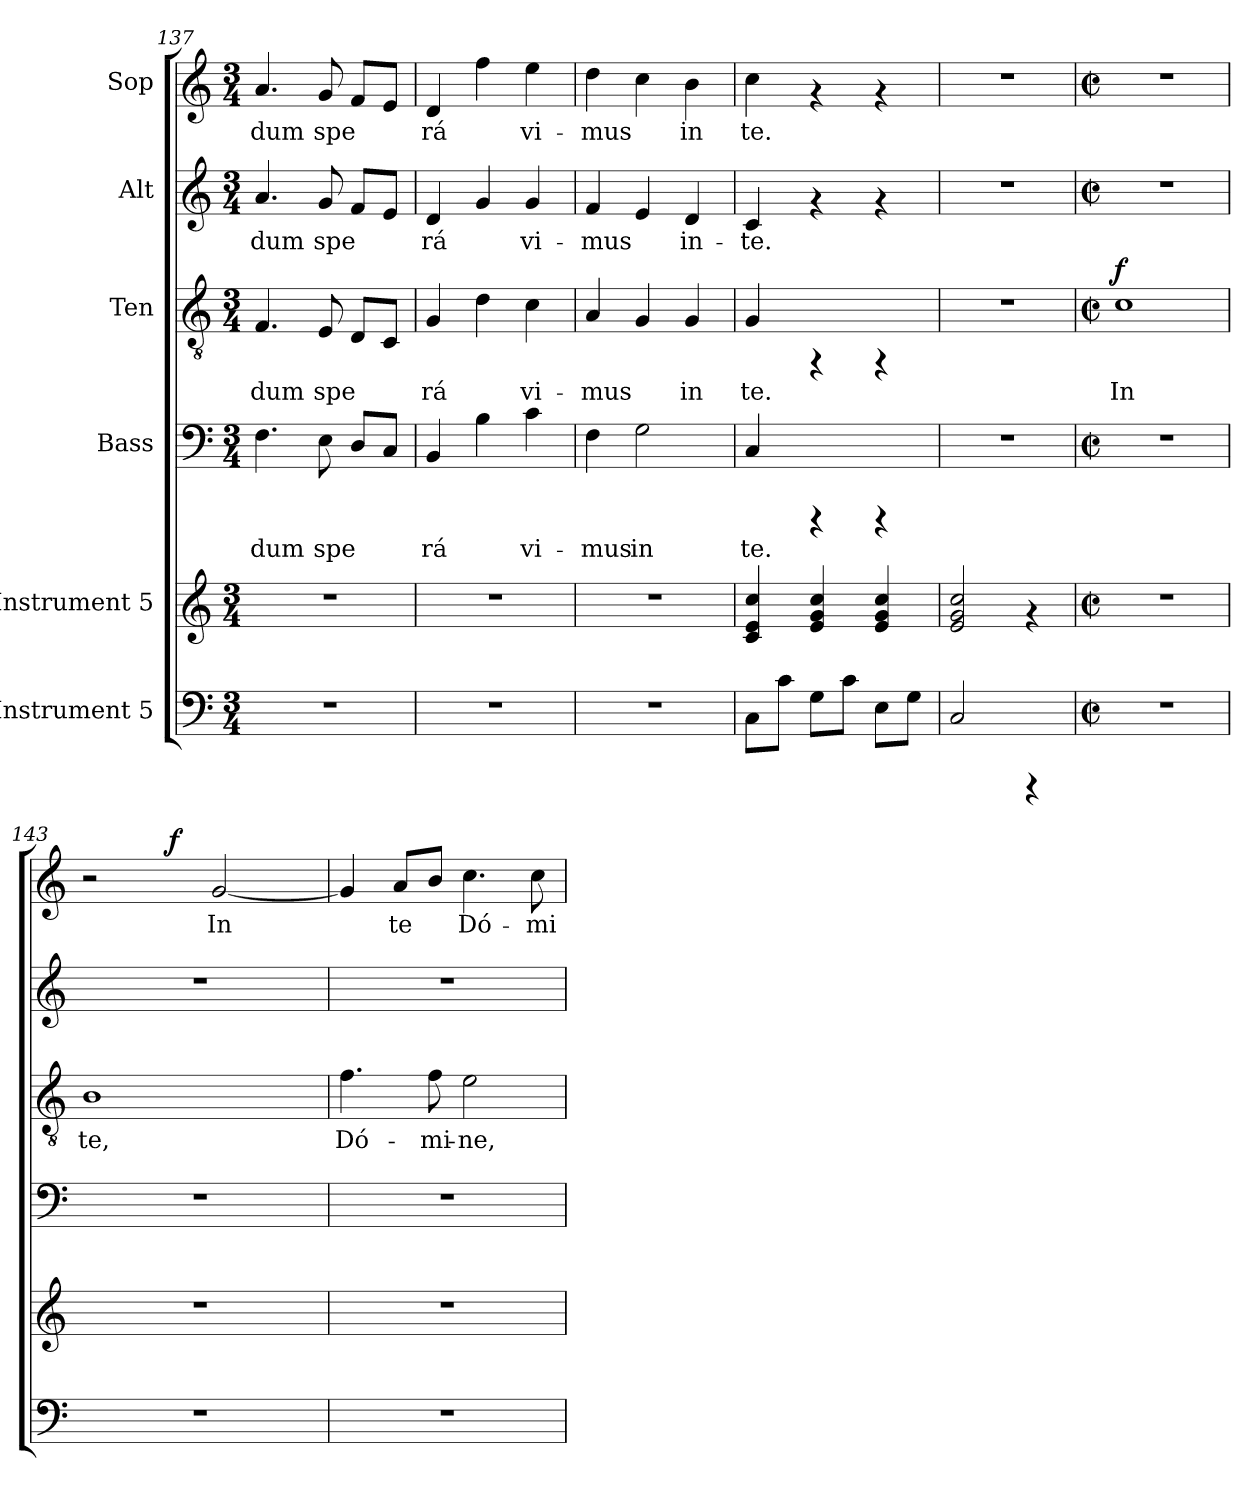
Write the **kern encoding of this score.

**kern	**kern	**kern	**text	**kern	**text	**dynam	**kern	**text	**kern	**text	**dynam
*part6	*part5	*part4	*part4	*part3	*part3	*part3	*part2	*part2	*part1	*part1	*part1
*staff6	*staff5	*staff4	*staff4	*staff3	*staff3	*staff3	*staff2	*staff2	*staff1	*staff1	*staff1
*I"Instrument 5	*I"Instrument 5	*I"Bass	*	*I"Ten	*	*	*I"Alt	*	*I"Sop	*	*
*clefF4	*clefG2	*clefF4	*	*clefGv2	*	*	*clefG2	*	*clefG2	*	*
*k[]	*k[]	*k[]	*	*k[]	*	*	*k[]	*	*k[]	*	*
*C:	*C:	*C:	*	*C:	*	*	*C:	*	*C:	*	*
*M3/4	*M3/4	*M3/4	*	*M3/4	*	*	*M3/4	*	*M3/4	*	*
=137	=137	=137	=137	=137	=137	=137	=137	=137	=137	=137	=137
!	!	!	!LO:LY:b:cj	!	!LO:LY:b:cj	!	!	!LO:LY:b:cj	!	!LO:LY:b:cj	!
2.r	2.r	4.F\	-dum	4.F/	-dum	.	4.a/	-dum	4.a/	-dum	.
!	!	!	!LO:LY:b:cj	!	!LO:LY:b:cj	!	!	!LO:LY:b:cj	!	!LO:LY:b:cj	!
.	.	8E\	spe-	8E/	spe-	.	8g/	spe-	8g/	spe-	.
!	!	!	!LO:LY:b:cj	!	!LO:LY:b:cj	!	!	!LO:LY:b:cj	!	!LO:LY:b:cj	!
.	.	8D/L	--	8D/L	--	.	8f/L	--	8f/L	--	.
!	!	!	!LO:LY:b:cj	!	!LO:LY:b:cj	!	!	!LO:LY:b:cj	!	!LO:LY:b:cj	!
.	.	8C/J	--	8C/J	--	.	8e/J	--	8e/J	--	.
=138	=138	=138	=138	=138	=138	=138	=138	=138	=138	=138	=138
!	!	!	!LO:LY:b:cj	!	!LO:LY:b:cj	!	!	!LO:LY:b:cj	!	!LO:LY:b:cj	!
2.r	2.r	4BB/	-rá-	4G/	-rá-	.	4d/	-rá-	4d/	-rá-	.
!	!	!	!LO:LY:b:cj	!	!LO:LY:b:cj	!	!	!LO:LY:b:cj	!	!LO:LY:b:cj	!
.	.	4B\	--	4d\	--	.	4g/	--	4ff\	--	.
!	!	!	!LO:LY:b:cj	!	!LO:LY:b:cj	!	!	!LO:LY:b:cj	!	!LO:LY:b:cj	!
.	.	4c\	-vi-	4c\	-vi-	.	4g/	-vi-	4ee\	-vi-	.
!!LO:PB:g=z
=139	=139	=139	=139	=139	=139	=139	=139	=139	=139	=139	=139
!	!	!	!LO:LY:b:cj	!	!LO:LY:b:cj	!	!	!LO:LY:b:cj	!	!LO:LY:b:cj	!
2.r	2.r	4F\	-mus	4A/	-mus	.	4f/	-mus	4dd\	-mus	.
!	!	!	!LO:LY:b:cj	!	!LO:LY:b:cj	!	!	!LO:LY:b:cj	!	!LO:LY:b:cj	!
.	.	2G\	in	4G/	.	.	4e/	.	4cc\	.	.
!	!	!	!	!	!LO:LY:b:cj	!	!	!LO:LY:b:cj	!	!LO:LY:b:cj	!
.	.	.	.	4G/	in	.	4d/	in-	4b\	in	.
=140	=140	=140	=140	=140	=140	=140	=140	=140	=140	=140	=140
!	!	!	!LO:LY:b:cj	!	!LO:LY:b:cj	!	!	!LO:LY:b:cj	!	!LO:LY:b:cj	!
8C\L	4e/ 4c/ 4cc/	4C/	te.	4G/	te.	.	4c/	-te.	4cc\	te.	.
8c\J	.	.	.	.	.	.	.	.	.	.	.
8G\L	4cc/ 4e/ 4g/	4rCCC	.	4rFF	.	.	4rf	.	4rf	.	.
8c\J	.	.	.	.	.	.	.	.	.	.	.
8E\L	4cc/ 4g/ 4e/	4rCCC	.	4rFF	.	.	4rf	.	4rf	.	.
8G\J	.	.	.	.	.	.	.	.	.	.	.
=141	=141	=141	=141	=141	=141	=141	=141	=141	=141	=141	=141
2C/	2g/ 2e/ 2cc/	2.r	.	2.r	.	.	2.r	.	2.r	.	.
4rCCC	4rf	.	.	.	.	.	.	.	.	.	.
=142	=142	=142	=142	=142	=142	=142	=142	=142	=142	=142	=142
*M2/2	*M2/2	*M2/2	*	*M2/2	*	*	*M2/2	*	*M2/2	*	*
*met(c|)	*met(c|)	*met(c|)	*	*met(c|)	*	*	*met(c|)	*	*met(c|)	*	*
!	!	!	!	!	!LO:LY:b:cj	!LO:DY:b	!	!	!	!	!
1r	1r	1r	.	1c	In	f	1r	.	1r	.	.
=143	=143	=143	=143	=143	=143	=143	=143	=143	=143	=143	=143
!	!	!	!	!	!LO:LY:b:cj	!	!	!	!	!	!
*	*	*	*	*	*	*	*	*	*^	*	*
1r	1r	1r	.	1B	te,	.	1r	.	2r	4ryy	.	.
.	.	.	.	.	.	.	.	.	.	16ryy	.	.
.	.	.	.	.	.	.	.	.	.	64ryy	.	.
!	!	!	!	!	!	!	!	!	!	!	!	!LO:DY:b
.	.	.	.	.	.	.	.	.	.	2ryy	.	f
!	!	!	!	!	!	!	!	!	!	!	!LO:LY:b:cj	!
.	.	.	.	.	.	.	.	.	[<2g/	.	In	.
.	.	.	.	.	.	.	.	.	.	8ryy	.	.
.	.	.	.	.	.	.	.	.	.	32.ryy	.	.
=144	=144	=144	=144	=144	=144	=144	=144	=144	=144	=144	=144	=144
!	!	!	!	!	!LO:LY:b:cj	!	!	!	!	!	!LO:LY:b:cj	!
*	*	*	*	*	*	*	*	*	*v	*v	*	*
1r	1r	1r	.	4.f\	Dó-	.	1r	.	4g/]	.	.
!	!	!	!	!	!	!	!	!	!	!LO:LY:b:cj	!
.	.	.	.	.	.	.	.	.	8a/L	te	.
!	!	!	!	!	!LO:LY:b:cj	!	!	!	!	!LO:LY:b:cj	!
.	.	.	.	8f\	-mi-	.	.	.	8b/J	.	.
!	!	!	!	!	!LO:LY:b:cj	!	!	!	!	!LO:LY:b:cj	!
.	.	.	.	2e\	-ne,	.	.	.	4.cc\	Dó-	.
!	!	!	!	!	!	!	!	!	!	!LO:LY:b:cj	!
.	.	.	.	.	.	.	.	.	8cc\	-mi-	.
=	=	=	=	=	=	=	=	=	=	=	=
*-	*-	*-	*-	*-	*-	*-	*-	*-	*-	*-	*-
